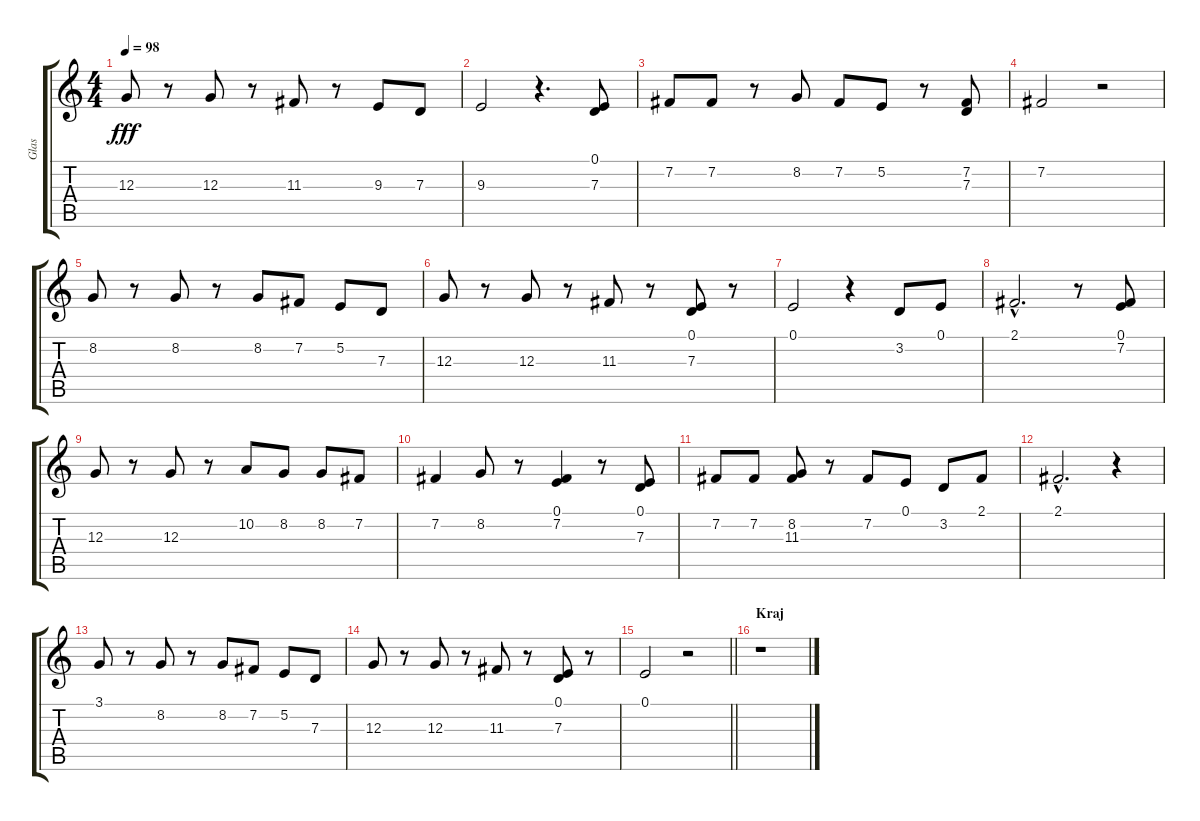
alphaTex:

\track ("Glas" "Glas") {instrument flute}
\staff {score tabs}
\tuning (E4 B3 G3 D3 A2 E2) {hide}
\ts (4 4)
\tempo 98
\clef g2
\ks c
12.3.8{dy fff} r.8 12.3.8 r.8 11.3.8 r.8 9.3.8 7.3.8 |
9.3.2 r.4{d} (0.1 7.3).8 |
7.2.8 7.2.8 r.8 8.2.8 7.2.8 5.2.8 r.8 (7.2 7.3).8 |
7.2.2 r.2 |
8.2.8 r.8 8.2.8 r.8 8.2.8 7.2.8 5.2.8 7.3.8 |
12.3.8 r.8 12.3.8 r.8 11.3.8 r.8 (0.1 7.3).8 r.8 |
0.1.2 r.4 3.2.8 0.1.8 |
2.1{hac}.2{d} r.8 (0.1 7.2).8 |
12.3.8 r.8 12.3.8 r.8 10.2.8 8.2.8 8.2.8 7.2.8 |
7.2.4 8.2.8 r.8 (0.1 7.2).4 r.8 (0.1 7.3).8 |
7.2.8 7.2.8 (8.2 11.3).8 r.8 7.2.8 0.1.8 3.2.8 2.1.8 |
2.1{hac}.2{d} r.4 |
3.1.8 r.8 8.2.8 r.8 8.2.8 7.2.8 5.2.8 7.3.8 |
12.3.8 r.8 12.3.8 r.8 11.3.8 r.8 (0.1 7.3).8 r.8 |
\barLineRight lightlight
0.1.2 r.2 |
\section ("" "Kraj")
r.1
